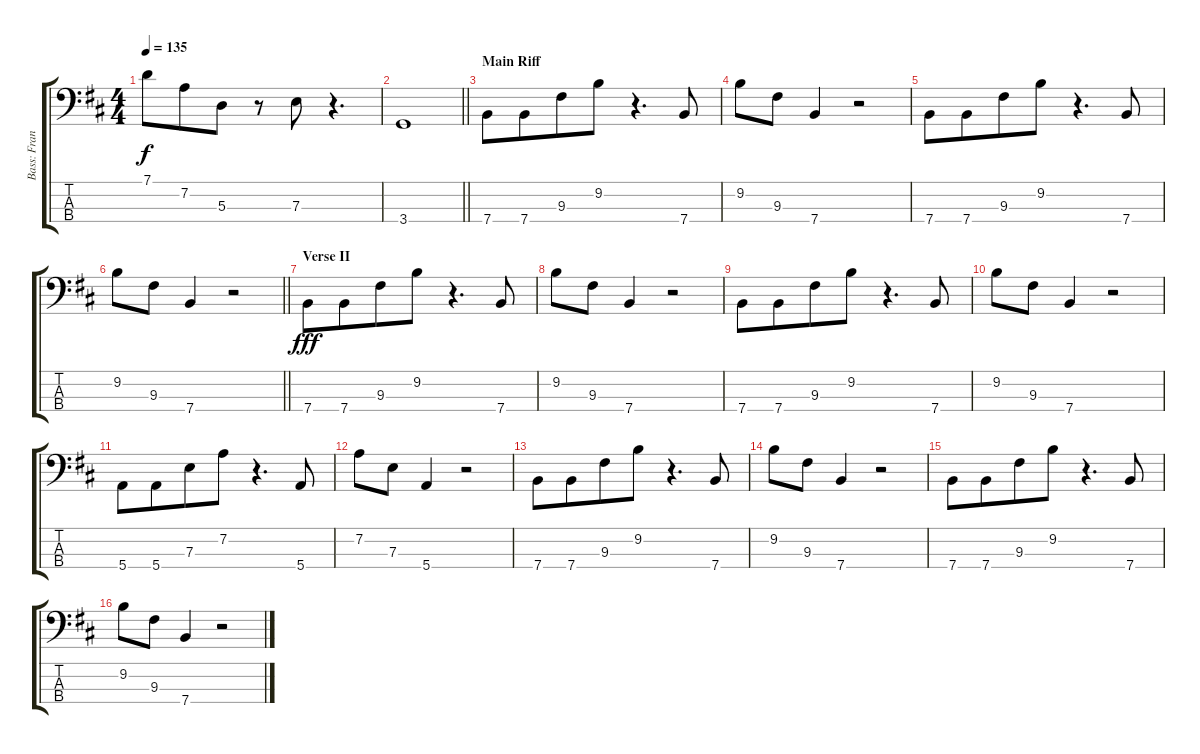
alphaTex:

\track ("Bass: Francis" "Bass: Fran") {instrument electricbassfinger}
\staff {score tabs}
\tuning (G2 D2 A1 E1) {hide}
\ts (4 4)
\tempo 135
\clef f4
\ks d
7.1.8{dy f} 7.2.8{beam merge} 5.3.8 r.8 7.3.8 r.4{d} |
\barLineRight lightlight
3.4.1 |
\section ("" "Main Riff")
7.4.8 7.4.8{beam merge} 9.3.8 9.2.8 r.4{d} 7.4.8 |
9.2.8 9.3.8 7.4.4 r.2 |
7.4.8 7.4.8{beam merge} 9.3.8 9.2.8 r.4{d} 7.4.8 |
\barLineRight lightlight
9.2.8 9.3.8 7.4.4 r.2 |
\section ("" "Verse II")
7.4.8{dy fff} 7.4.8{beam merge} 9.3.8 9.2.8 r.4{d} 7.4.8 |
9.2.8 9.3.8 7.4.4 r.2 |
7.4.8 7.4.8{beam merge} 9.3.8 9.2.8 r.4{d} 7.4.8 |
9.2.8 9.3.8 7.4.4 r.2 |
5.4.8 5.4.8{beam merge} 7.3.8 7.2.8 r.4{d} 5.4.8 |
7.2.8 7.3.8 5.4.4 r.2 |
7.4.8 7.4.8{beam merge} 9.3.8 9.2.8 r.4{d} 7.4.8 |
9.2.8 9.3.8 7.4.4 r.2 |
7.4.8 7.4.8{beam merge} 9.3.8 9.2.8 r.4{d} 7.4.8 |
9.2.8 9.3.8 7.4.4 r.2
